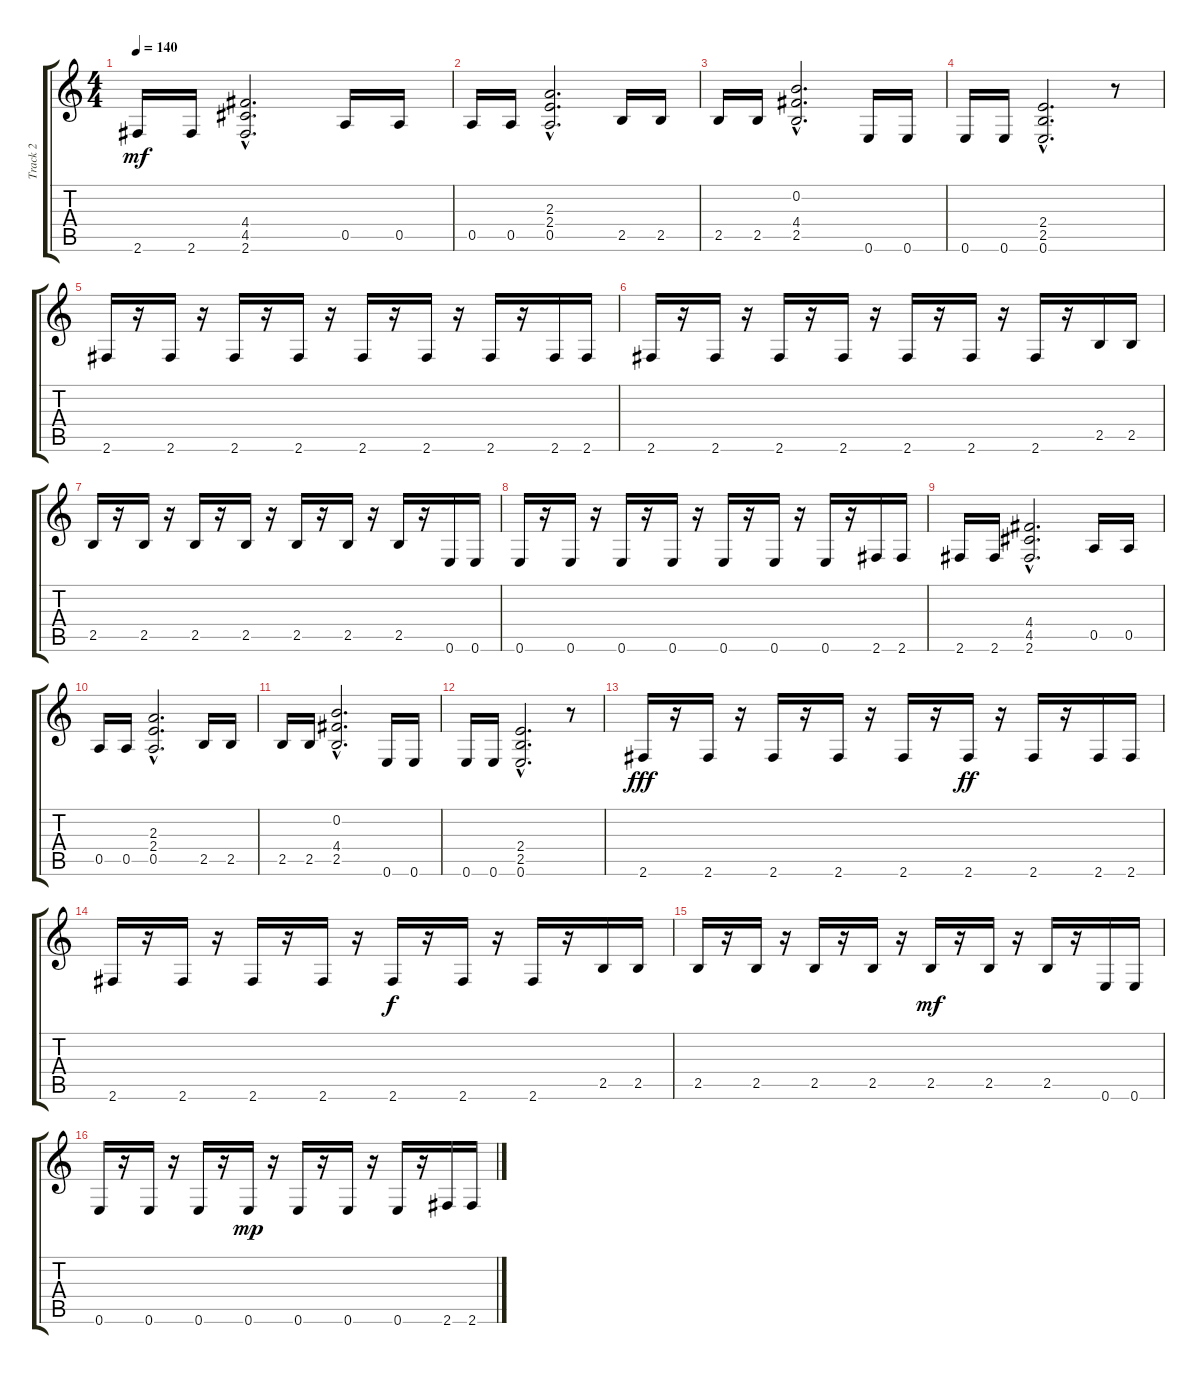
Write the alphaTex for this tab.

\track ("Track 2" "Track 2") {instrument distortionguitar}
\staff {score tabs}
\tuning (E4 B3 G3 D3 A2 E2) {hide}
\ts (4 4)
\tempo 140
\clef g2
\ks c
2.6.16{dy mf} 2.6.16 (4.4{hac} 4.5{hac} 2.6{hac}).2{d} 0.5.16 0.5.16 |
0.5.16 0.5.16 (2.3{hac} 2.4{hac} 0.5{hac}).2{d} 2.5.16 2.5.16 |
2.5.16 2.5.16 (0.2{hac} 4.4{hac} 2.5{hac}).2{d} 0.6.16 0.6.16 |
0.6.16 0.6.16 (2.4{hac} 2.5{hac} 0.6{hac}).2{d} r.8 |
2.6.16 r.16 2.6.16 r.16 2.6.16 r.16 2.6.16 r.16 2.6.16 r.16 2.6.16 r.16 2.6.16 r.16 2.6.16 2.6.16 |
2.6.16 r.16 2.6.16 r.16 2.6.16 r.16 2.6.16 r.16 2.6.16 r.16 2.6.16 r.16 2.6.16 r.16 2.5.16 2.5.16 |
2.5.16 r.16 2.5.16 r.16 2.5.16 r.16 2.5.16 r.16 2.5.16 r.16 2.5.16 r.16 2.5.16 r.16 0.6.16 0.6.16 |
0.6.16 r.16 0.6.16 r.16 0.6.16 r.16 0.6.16 r.16 0.6.16 r.16 0.6.16 r.16 0.6.16 r.16 2.6.16 2.6.16 |
2.6.16 2.6.16 (4.4{hac} 4.5{hac} 2.6{hac}).2{d} 0.5.16 0.5.16 |
0.5.16 0.5.16 (2.3{hac} 2.4{hac} 0.5{hac}).2{d} 2.5.16 2.5.16 |
2.5.16 2.5.16 (0.2{hac} 4.4{hac} 2.5{hac}).2{d} 0.6.16 0.6.16 |
0.6.16 0.6.16 (2.4{hac} 2.5{hac} 0.6{hac}).2{d} r.8 |
2.6.16{dy fff} r.16 2.6.16 r.16 2.6.16 r.16 2.6.16 r.16 2.6.16 r.16 2.6.16{dy ff} r.16 2.6.16 r.16 2.6.16 2.6.16 |
2.6.16 r.16 2.6.16 r.16 2.6.16 r.16 2.6.16 r.16 2.6.16{dy f} r.16 2.6.16 r.16 2.6.16 r.16 2.5.16 2.5.16 |
2.5.16 r.16 2.5.16 r.16 2.5.16 r.16 2.5.16 r.16 2.5.16{dy mf} r.16 2.5.16 r.16 2.5.16 r.16 0.6.16 0.6.16 |
0.6.16 r.16 0.6.16 r.16 0.6.16 r.16 0.6.16{dy mp} r.16 0.6.16 r.16 0.6.16 r.16 0.6.16 r.16 2.6.16 2.6.16
